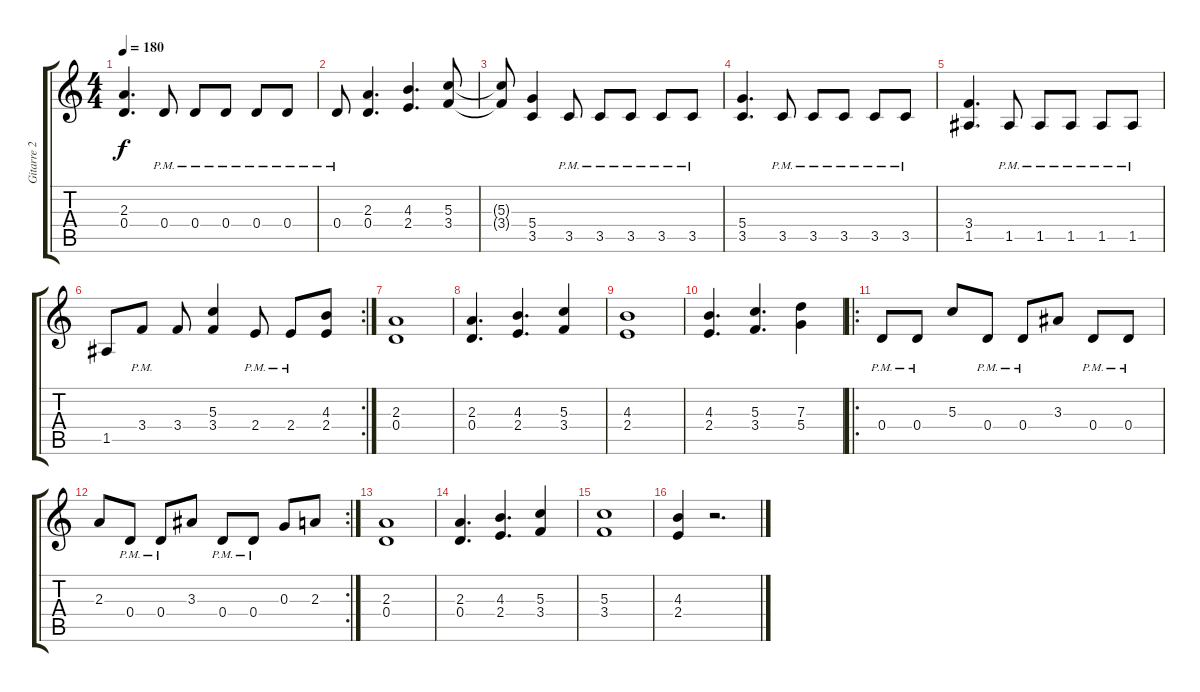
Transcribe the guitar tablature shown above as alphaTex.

\track ("Gitarre 2" "Gitarre 2") {instrument overdrivenguitar}
\staff {score tabs}
\tuning (E4 B3 G3 D3 A2 E2) {hide}
\ts (4 4)
\tempo 180
\clef g2
\ks c
(2.3 0.4).4{d dy f} 0.4{pm}.8 0.4{pm}.8 0.4{pm}.8 0.4{pm}.8 0.4{pm}.8 |
0.4{pm}.8 (2.3 0.4).4{d} (4.3 2.4).4{d} (5.3 3.4).8 |
(5.3{t} 3.4{t}).8 (5.4 3.5).4 3.5{pm}.8 3.5{pm}.8 3.5{pm}.8 3.5{pm}.8 3.5{pm}.8 |
(5.4 3.5).4{d} 3.5{pm}.8 3.5{pm}.8 3.5{pm}.8 3.5{pm}.8 3.5{pm}.8 |
(3.4 1.5).4{d} 1.5{pm}.8 1.5{pm}.8 1.5{pm}.8 1.5{pm}.8 1.5{pm}.8 |
\rc 2
1.5.8 3.4{pm}.8 3.4.8 (5.3 3.4).4 2.4{pm}.8 2.4{pm}.8 (4.3 2.4).8 |
(2.3 0.4).1 |
(2.3 0.4).4{d} (4.3 2.4).4{d} (5.3 3.4).4 |
(4.3 2.4).1 |
(4.3 2.4).4{d} (5.3 3.4).4{d} (7.3 5.4).4 |
\ro
0.4{pm}.8 0.4{pm}.8 5.3.8 0.4{pm}.8 0.4{pm}.8 3.3.8 0.4{pm}.8 0.4{pm}.8 |
\rc 2
2.3.8 0.4{pm}.8 0.4{pm}.8 3.3.8 0.4{pm}.8 0.4{pm}.8 0.3.8 2.3.8 |
(2.3 0.4).1 |
(2.3 0.4).4{d} (4.3 2.4).4{d} (5.3 3.4).4 |
(5.3 3.4).1 |
(4.3 2.4).4 r.2{d}
